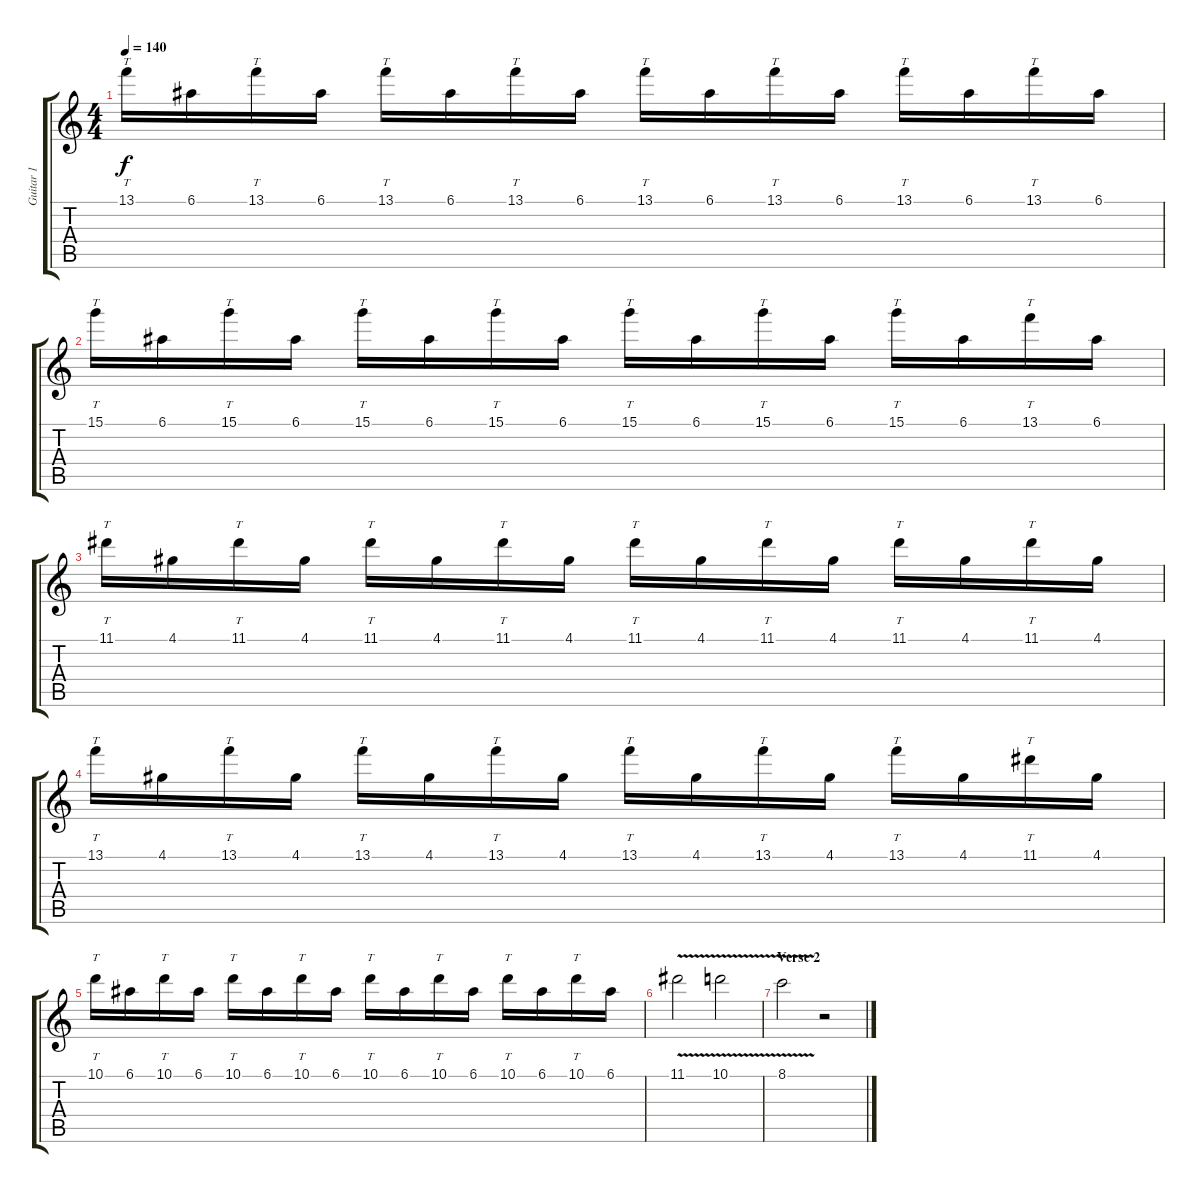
\track ("Guitar 1" "Guitar 1") {instrument overdrivenguitar}
\staff {score tabs}
\tuning (E4 B3 G3 D3 A2 E2) {hide}
\ts (4 4)
\tempo 140
\clef g2
\ks c
13.1.16{tt dy f} 6.1.16 13.1.16{tt} 6.1.16 13.1.16{tt} 6.1.16 13.1.16{tt} 6.1.16 13.1.16{tt} 6.1.16 13.1.16{tt} 6.1.16 13.1.16{tt} 6.1.16 13.1.16{tt} 6.1.16 |
15.1.16{tt} 6.1.16 15.1.16{tt} 6.1.16 15.1.16{tt} 6.1.16 15.1.16{tt} 6.1.16 15.1.16{tt} 6.1.16 15.1.16{tt} 6.1.16 15.1.16{tt} 6.1.16 13.1.16{tt} 6.1.16 |
11.1.16{tt} 4.1.16 11.1.16{tt} 4.1.16 11.1.16{tt} 4.1.16 11.1.16{tt} 4.1.16 11.1.16{tt} 4.1.16 11.1.16{tt} 4.1.16 11.1.16{tt} 4.1.16 11.1.16{tt} 4.1.16 |
13.1.16{tt} 4.1.16 13.1.16{tt} 4.1.16 13.1.16{tt} 4.1.16 13.1.16{tt} 4.1.16 13.1.16{tt} 4.1.16 13.1.16{tt} 4.1.16 13.1.16{tt} 4.1.16 11.1.16{tt} 4.1.16 |
10.1.16{tt} 6.1.16 10.1.16{tt} 6.1.16 10.1.16{tt} 6.1.16 10.1.16{tt} 6.1.16 10.1.16{tt} 6.1.16 10.1.16{tt} 6.1.16 10.1.16{tt} 6.1.16 10.1.16{tt} 6.1.16 |
11.1{v}.2 10.1{v}.2 |
\section ("" "Verse 2")
8.1{v}.2 r.2
